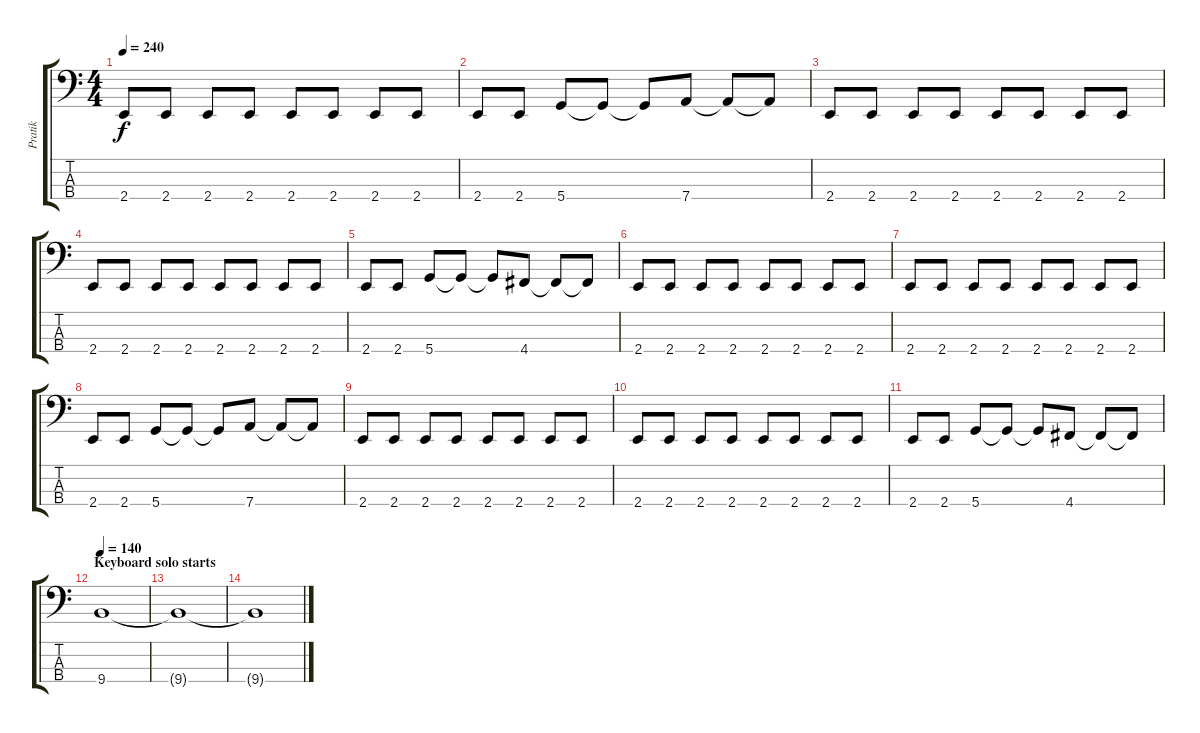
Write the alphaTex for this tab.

\track ("Pratik" "Pratik") {instrument electricbassfinger}
\staff {score tabs}
\tuning (G2 D2 A1 D1) {hide}
\ts (4 4)
\tempo 240
\clef f4
\ks c
2.4.8{dy f} 2.4.8 2.4.8 2.4.8 2.4.8 2.4.8 2.4.8 2.4.8 |
2.4.8 2.4.8 5.4.8 5.4{t}.8 5.4{t}.8 7.4.8 7.4{t}.8 7.4{t}.8 |
2.4.8 2.4.8 2.4.8 2.4.8 2.4.8 2.4.8 2.4.8 2.4.8 |
2.4.8 2.4.8 2.4.8 2.4.8 2.4.8 2.4.8 2.4.8 2.4.8 |
2.4.8 2.4.8 5.4.8 5.4{t}.8 5.4{t}.8 4.4.8 4.4{t}.8 4.4{t}.8 |
2.4.8 2.4.8 2.4.8 2.4.8 2.4.8 2.4.8 2.4.8 2.4.8 |
2.4.8 2.4.8 2.4.8 2.4.8 2.4.8 2.4.8 2.4.8 2.4.8 |
2.4.8 2.4.8 5.4.8 5.4{t}.8 5.4{t}.8 7.4.8 7.4{t}.8 7.4{t}.8 |
2.4.8 2.4.8 2.4.8 2.4.8 2.4.8 2.4.8 2.4.8 2.4.8 |
2.4.8 2.4.8 2.4.8 2.4.8 2.4.8 2.4.8 2.4.8 2.4.8 |
2.4.8 2.4.8 5.4.8 5.4{t}.8 5.4{t}.8 4.4.8 4.4{t}.8 4.4{t}.8 |
\section ("" "Keyboard solo starts")
\tempo 140
9.4.1 |
9.4{t}.1 |
9.4{t}.1
